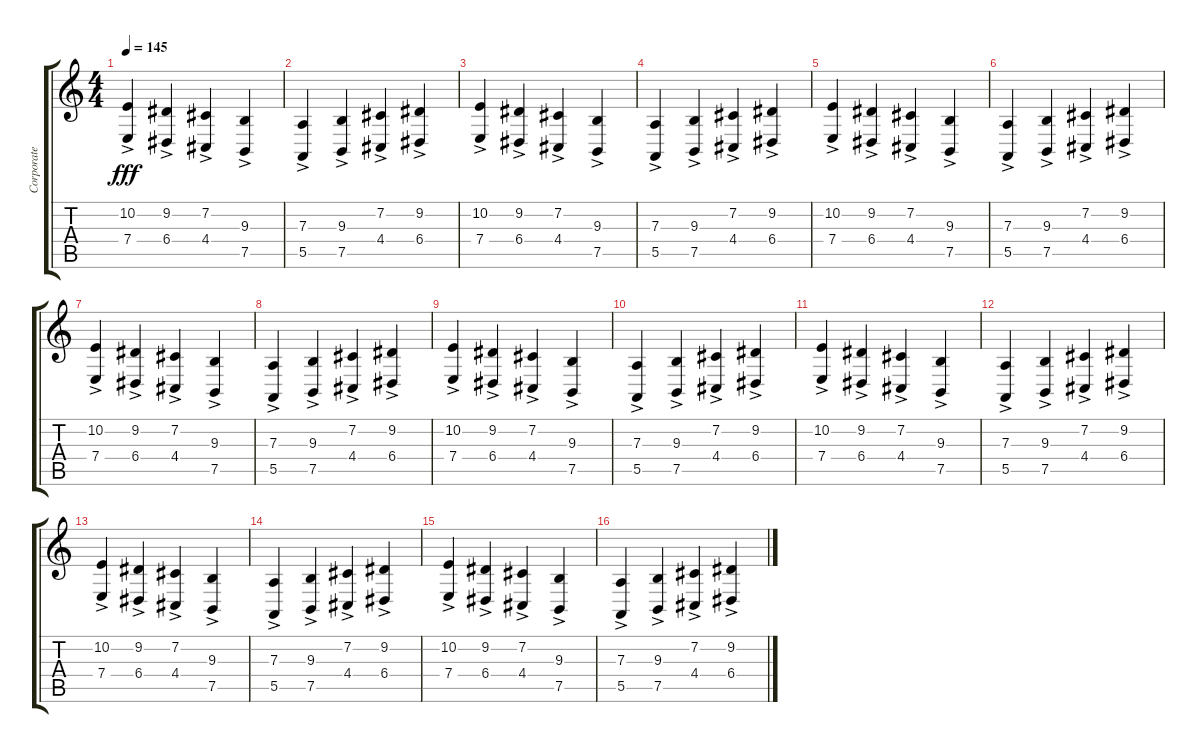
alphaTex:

\track ("Corporate Death (With Effects)" "Corporate ") {instrument drawbarorgan}
\staff {score tabs}
\tuning (B3 Gb3 D3 A2 E2 B1) {hide}
\ts (4 4)
\tempo 145
\clef g2
\ks c
(10.2 7.4{ac}).4{dy fff instrument drawbarorgan} (9.2 6.4{ac}).4 (7.2 4.4{ac}).4 (9.3 7.5{ac}).4 |
(7.3 5.5{ac}).4 (9.3 7.5{ac}).4 (7.2 4.4{ac}).4 (9.2 6.4{ac}).4 |
(10.2 7.4{ac}).4 (9.2 6.4{ac}).4 (7.2 4.4{ac}).4 (9.3 7.5{ac}).4 |
(7.3 5.5{ac}).4 (9.3 7.5{ac}).4 (7.2 4.4{ac}).4 (9.2 6.4{ac}).4 |
(10.2 7.4{ac}).4 (9.2 6.4{ac}).4 (7.2 4.4{ac}).4 (9.3 7.5{ac}).4 |
(7.3 5.5{ac}).4 (9.3 7.5{ac}).4 (7.2 4.4{ac}).4 (9.2 6.4{ac}).4 |
(10.2 7.4{ac}).4 (9.2 6.4{ac}).4 (7.2 4.4{ac}).4 (9.3 7.5{ac}).4 |
(7.3 5.5{ac}).4 (9.3 7.5{ac}).4 (7.2 4.4{ac}).4 (9.2 6.4{ac}).4 |
(10.2 7.4{ac}).4 (9.2 6.4{ac}).4 (7.2 4.4{ac}).4 (9.3 7.5{ac}).4 |
(7.3 5.5{ac}).4 (9.3 7.5{ac}).4 (7.2 4.4{ac}).4 (9.2 6.4{ac}).4 |
(10.2 7.4{ac}).4 (9.2 6.4{ac}).4 (7.2 4.4{ac}).4 (9.3 7.5{ac}).4 |
(7.3 5.5{ac}).4 (9.3 7.5{ac}).4 (7.2 4.4{ac}).4 (9.2 6.4{ac}).4 |
(10.2 7.4{ac}).4 (9.2 6.4{ac}).4 (7.2 4.4{ac}).4 (9.3 7.5{ac}).4 |
(7.3 5.5{ac}).4 (9.3 7.5{ac}).4 (7.2 4.4{ac}).4 (9.2 6.4{ac}).4 |
(10.2 7.4{ac}).4 (9.2 6.4{ac}).4 (7.2 4.4{ac}).4 (9.3 7.5{ac}).4 |
(7.3 5.5{ac}).4 (9.3 7.5{ac}).4 (7.2 4.4{ac}).4 (9.2 6.4{ac}).4
